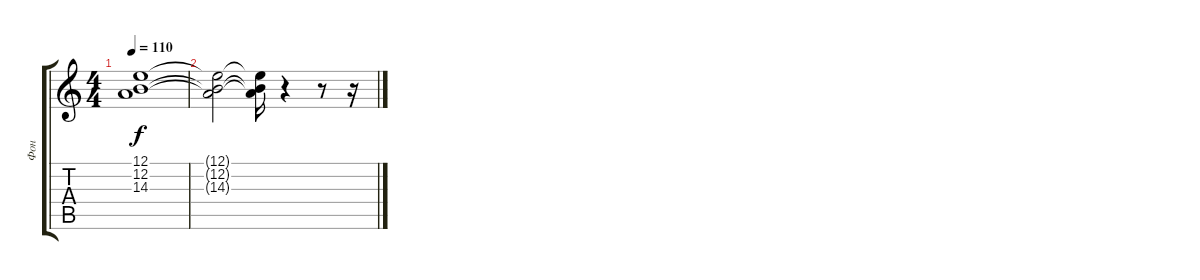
\track ("Фон" "Фон") {instrument synthstrings1}
\staff {score tabs}
\tuning (E4 B3 G3 D3 A2 E2) {hide}
\ts (4 4)
\tempo 110
\clef g2
\ks c
(12.1 12.2 14.3).1{dy f} |
(12.1{t} 12.2{t} 14.3{t}).2 (12.1{t} 12.2{t} 14.3{t}).16 r.4 r.8 r.16
